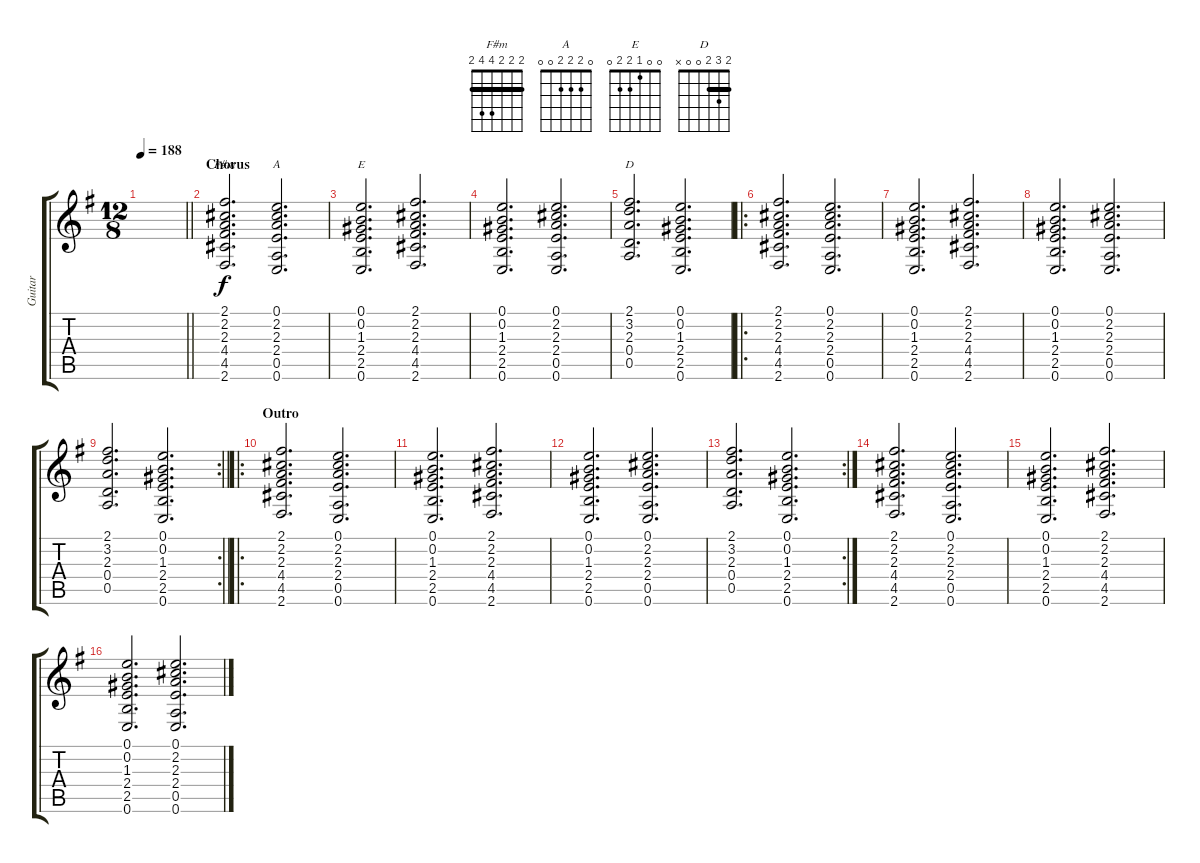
\track ("Guitar" "Guitar") {instrument distortionguitar}
\staff {score tabs}
\tuning (E4 B3 G3 D3 A2 E2) {hide}
\chord ("F#m" 2 2 2 4 4 2) {barre 2}
\chord ("A" 0 2 2 2 0 0)
\chord ("E" 0 0 1 2 2 0)
\chord ("D" 2 3 2 0 0 x) {barre 2}
\ts (12 8)
\tempo 188
\clef g2
\barLineRight lightlight
\ks g
|
\section ("" "Chorus")
(2.1 2.2 2.3 4.4 4.5 2.6).2{d ch "F#m"} (0.1 2.2 2.3 2.4 0.5 0.6).2{d ch "A"} |
(0.1 0.2 1.3 2.4 2.5 0.6).2{d ch "E"} (2.1 2.2 2.3 4.4 4.5 2.6).2{d} |
(0.1 0.2 1.3 2.4 2.5 0.6).2{d} (0.1 2.2 2.3 2.4 0.5 0.6).2{d} |
(2.1 3.2 2.3 0.4 0.5).2{d ch "D"} (0.1 0.2 1.3 2.4 2.5 0.6).2{d} |
\ro
(2.1 2.2 2.3 4.4 4.5 2.6).2{d} (0.1 2.2 2.3 2.4 0.5 0.6).2{d} |
(0.1 0.2 1.3 2.4 2.5 0.6).2{d} (2.1 2.2 2.3 4.4 4.5 2.6).2{d} |
(0.1 0.2 1.3 2.4 2.5 0.6).2{d} (0.1 2.2 2.3 2.4 0.5 0.6).2{d} |
\rc 2
\barLineRight lightlight
(2.1 3.2 2.3 0.4 0.5).2{d} (0.1 0.2 1.3 2.4 2.5 0.6).2{d} |
\ro
\section ("" "Outro")
(2.1 2.2 2.3 4.4 4.5 2.6).2{d} (0.1 2.2 2.3 2.4 0.5 0.6).2{d} |
(0.1 0.2 1.3 2.4 2.5 0.6).2{d} (2.1 2.2 2.3 4.4 4.5 2.6).2{d} |
(0.1 0.2 1.3 2.4 2.5 0.6).2{d} (0.1 2.2 2.3 2.4 0.5 0.6).2{d} |
\rc 2
(2.1 3.2 2.3 0.4 0.5).2{d} (0.1 0.2 1.3 2.4 2.5 0.6).2{d} |
(2.1 2.2 2.3 4.4 4.5 2.6).2{d} (0.1 2.2 2.3 2.4 0.5 0.6).2{d} |
(0.1 0.2 1.3 2.4 2.5 0.6).2{d} (2.1 2.2 2.3 4.4 4.5 2.6).2{d} |
(0.1 0.2 1.3 2.4 2.5 0.6).2{d} (0.1 2.2 2.3 2.4 0.5 0.6).2{d}
